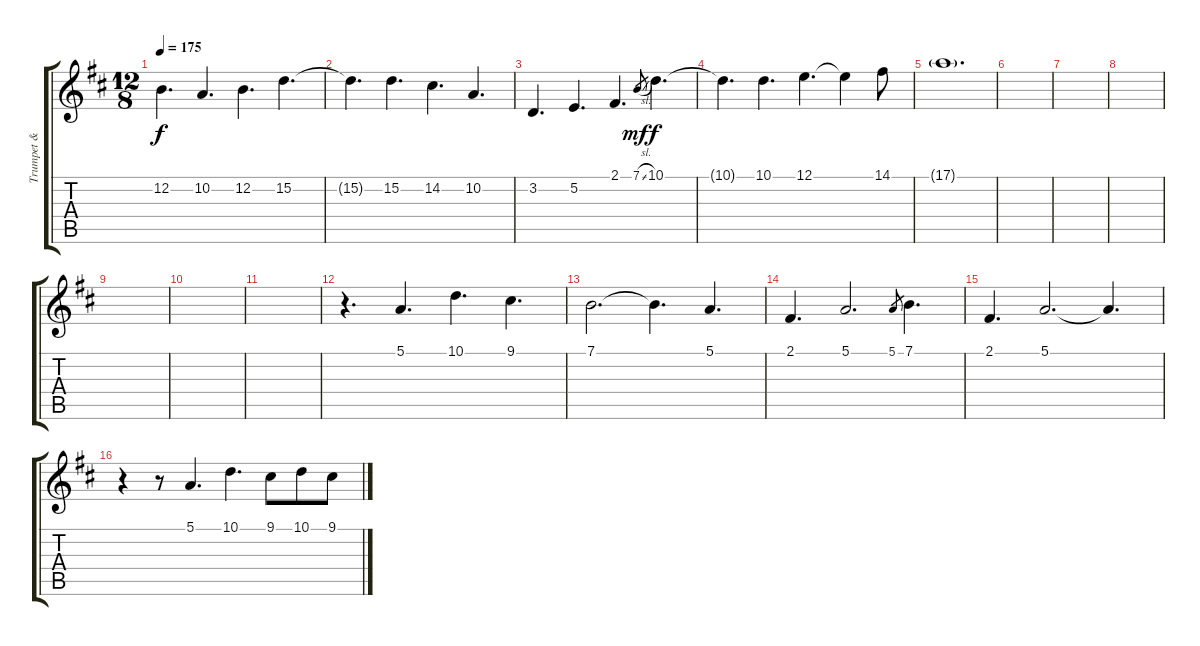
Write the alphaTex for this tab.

\track ("Trumpet & Whistle" "Trumpet & ") {instrument trombone}
\staff {score tabs}
\tuning (E4 B3 G3 D3 A2 E2) {hide}
\ts (12 8)
\tempo 175
\clef g2
\ks d
12.2.4{d dy f} 10.2.4{d} 12.2.4{d} 15.2.4{d} |
15.2{t}.4{d} 15.2.4{d} 14.2.4{d} 10.2.4{d} |
3.2.4{d} 5.2.4{d} 2.1.4{d} 7.1{sl}.8{gr dy mf} 10.1.4{d dy f} |
10.1{t}.4{d} 10.1.4{d} 12.1.4{d} 12.1{t}.4 14.1.8 |
17.1{g}.1{d} |
|
|
|
|
|
|
r.4{d instrument panflute} 5.1.4{d} 10.1.4{d} 9.1.4{d} |
7.1.2{d} 7.1{t}.4{d} 5.1.4{d} |
2.1.4{d} 5.1.2{d} 5.1.8{gr} 7.1.4{d} |
2.1.4{d} 5.1.2{d} 5.1{t}.4{d} |
r.4 r.8 5.1.4{d} 10.1.4{d} 9.1.8 10.1.8 9.1.8
